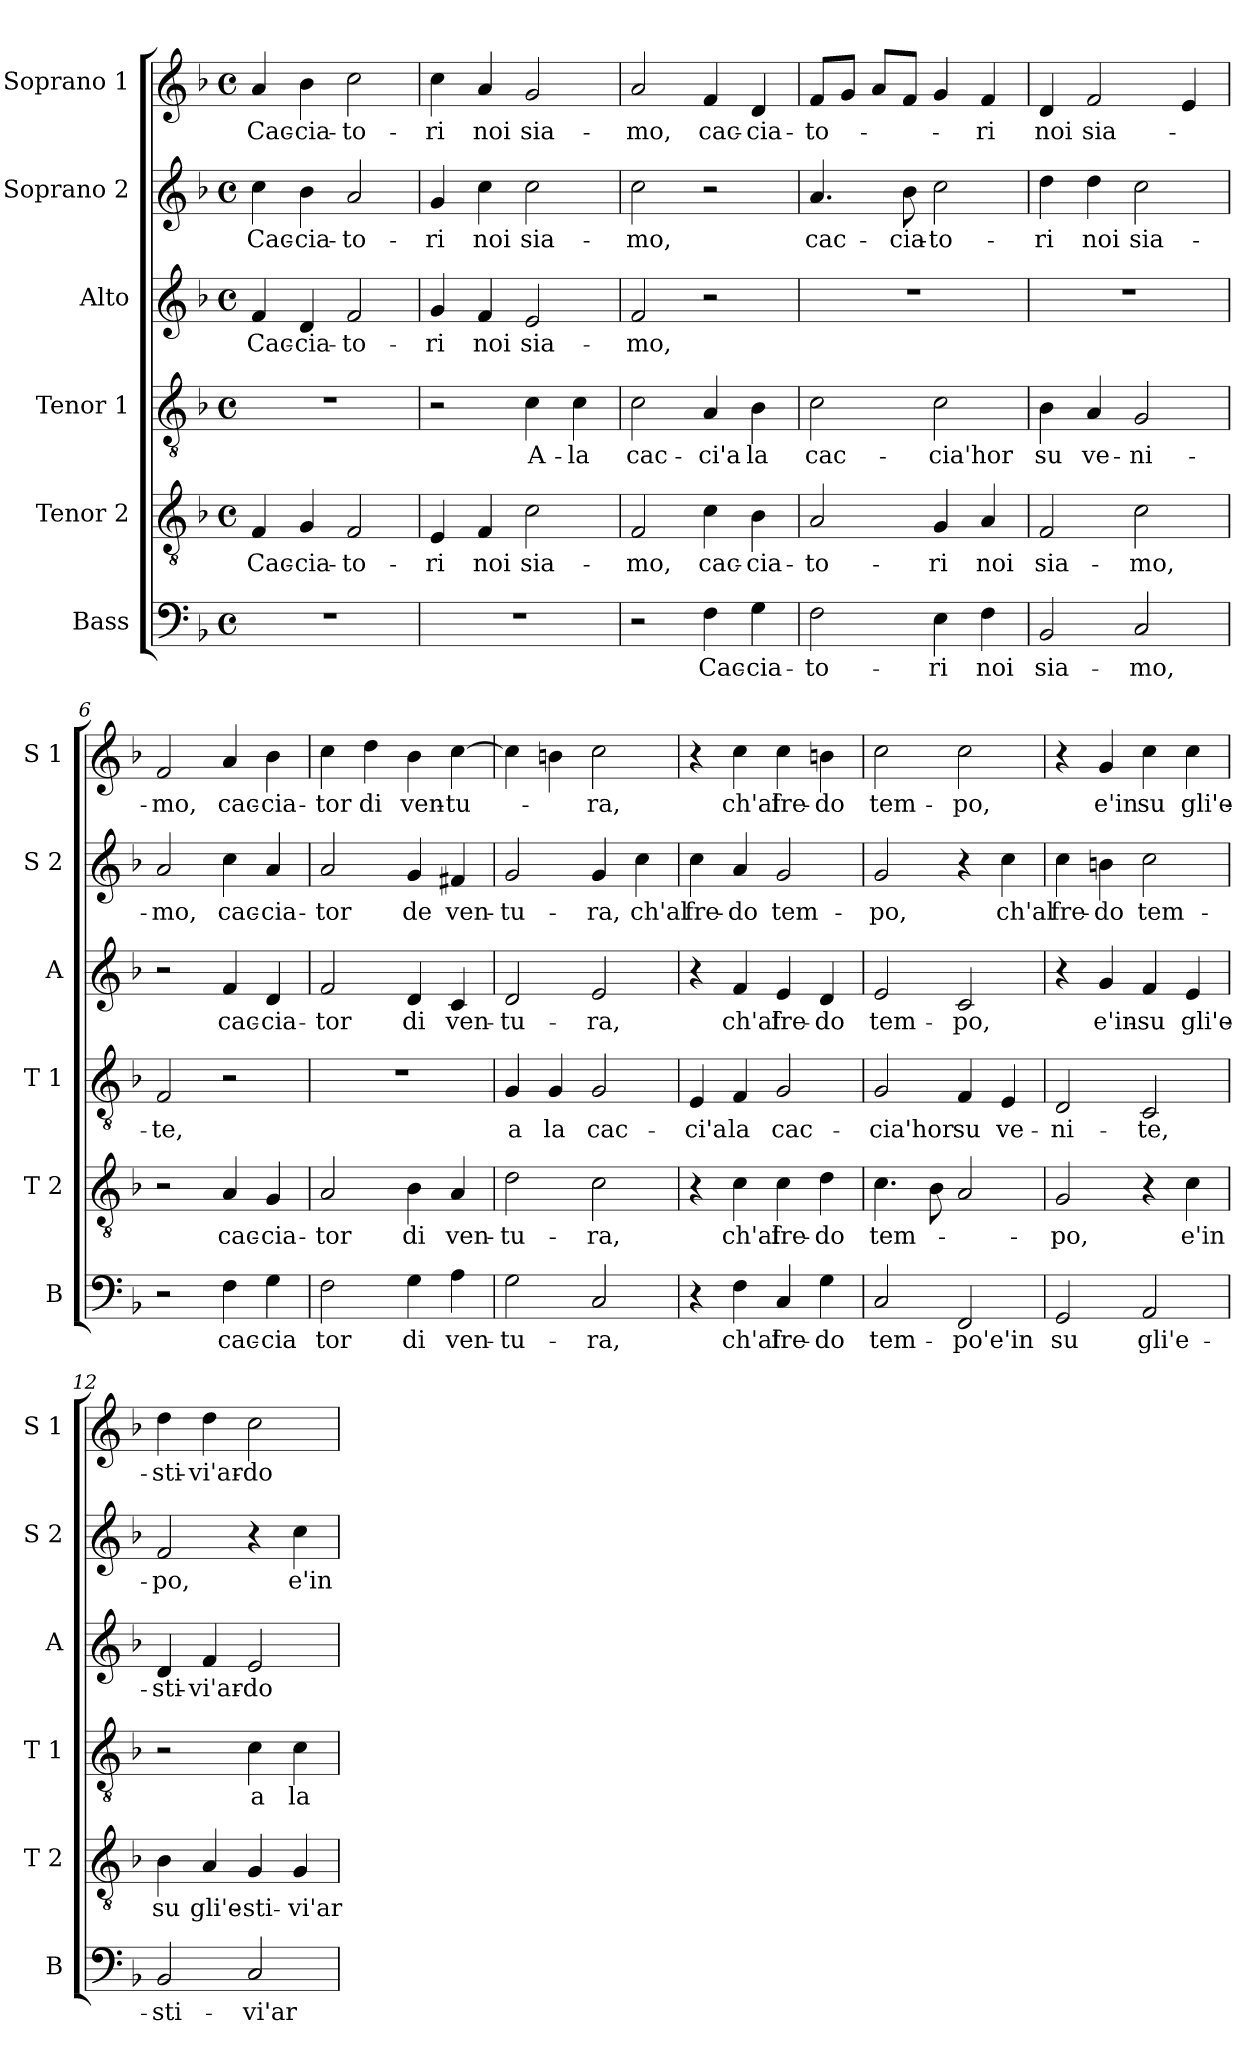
**kern	**text	**kern	**text	**kern	**text	**kern	**text	**kern	**text	**kern	**text
*part6	*part6	*part5	*part5	*part4	*part4	*part3	*part3	*part2	*part2	*part1	*part1
*staff6	*staff6	*staff5	*staff5	*staff4	*staff4	*staff3	*staff3	*staff2	*staff2	*staff1	*staff1
*I"Bass	*	*I"Tenor 2	*	*I"Tenor 1	*	*I"Alto	*	*I"Soprano 2	*	*I"Soprano 1	*
*I'B	*	*I'T 2	*	*I'T 1	*	*I'A	*	*I'S 2	*	*I'S 1	*
*clefF4	*	*clefGv2	*	*clefGv2	*	*clefG2	*	*clefG2	*	*clefG2	*
*k[b-]	*	*k[b-]	*	*k[b-]	*	*k[b-]	*	*k[b-]	*	*k[b-]	*
*F:	*	*F:	*	*F:	*	*F:	*	*F:	*	*F:	*
*M4/4	*	*M4/4	*	*M4/4	*	*M4/4	*	*M4/4	*	*M4/4	*
*met(c)	*	*met(c)	*	*met(c)	*	*met(c)	*	*met(c)	*	*met(c)	*
=1	=1	=1	=1	=1	=1	=1	=1	=1	=1	=1	=1
!	!	!	!LO:LY:b	!	!	!	!LO:LY:b	!	!LO:LY:b	!	!LO:LY:b
1r	.	4F/	Cac-	1r	.	4f/	Cac-	4cc\	Cac-	4a/	Cac-
!	!	!	!LO:LY:b	!	!	!	!LO:LY:b	!	!LO:LY:b	!	!LO:LY:b
.	.	4G/	-cia-	.	.	4d/	-cia-	4b-\	-cia-	4b-\	-cia-
!	!	!	!LO:LY:b	!	!	!	!LO:LY:b	!	!LO:LY:b	!	!LO:LY:b
.	.	2F/	-to-	.	.	2f/	-to-	2a/	-to-	2cc\	-to-
=2	=2	=2	=2	=2	=2	=2	=2	=2	=2	=2	=2
!	!	!	!LO:LY:b	!	!	!	!LO:LY:b	!	!LO:LY:b	!	!LO:LY:b
1r	.	4E/	-ri	2r	.	4g/	-ri	4g/	-ri	4cc\	-ri
!	!	!	!LO:LY:b	!	!	!	!LO:LY:b	!	!LO:LY:b	!	!LO:LY:b
.	.	4F/	noi	.	.	4f/	noi	4cc\	noi	4a/	noi
!	!	!	!LO:LY:b	!	!LO:LY:b	!	!LO:LY:b	!	!LO:LY:b	!	!LO:LY:b
.	.	2c\	sia-	4c\	A-	2e/	sia-	2cc\	sia-	2g/	sia-
!	!	!	!	!	!LO:LY:b	!	!	!	!	!	!
.	.	.	.	4c\	-la	.	.	.	.	.	.
=3	=3	=3	=3	=3	=3	=3	=3	=3	=3	=3	=3
!	!	!	!LO:LY:b	!	!LO:LY:b	!	!LO:LY:b	!	!LO:LY:b	!	!LO:LY:b
2r	.	2F/	-mo,	2c\	cac-	2f/	-mo,	2cc\	-mo,	2a/	-mo,
!	!LO:LY:b	!	!LO:LY:b	!	!LO:LY:b	!	!	!	!	!	!LO:LY:b
4F\	Cac-	4c\	cac-	4A/	-ci'a	2r	.	2r	.	4f/	cac-
!	!LO:LY:b	!	!LO:LY:b	!	!LO:LY:b	!	!	!	!	!	!LO:LY:b
4G\	-cia-	4B-\	-cia-	4B-\	la	.	.	.	.	4d/	-cia-
=4	=4	=4	=4	=4	=4	=4	=4	=4	=4	=4	=4
!	!LO:LY:b	!	!LO:LY:b	!	!LO:LY:b	!	!	!	!LO:LY:b	!	!LO:LY:b
2F\	-to-	2A/	-to-	2c\	cac-	1r	.	4.a/	cac-	8f/L	-to-
.	.	.	.	.	.	.	.	.	.	8g/J	.
.	.	.	.	.	.	.	.	.	.	8a/L	.
!	!	!	!	!	!	!	!	!	!LO:LY:b	!	!
.	.	.	.	.	.	.	.	8b-\	-cia-	8f/J	.
!	!LO:LY:b	!	!LO:LY:b	!	!LO:LY:b	!	!	!	!LO:LY:b	!	!
4E\	-ri	4G/	-ri	2c\	-cia'hor	.	.	2cc\	-to-	4g/	.
!	!LO:LY:b	!	!LO:LY:b	!	!	!	!	!	!	!	!LO:LY:b
4F\	noi	4A/	noi	.	.	.	.	.	.	4f/	-ri
=5	=5	=5	=5	=5	=5	=5	=5	=5	=5	=5	=5
!	!LO:LY:b	!	!LO:LY:b	!	!LO:LY:b	!	!	!	!LO:LY:b	!	!LO:LY:b
2BB-/	sia-	2F/	sia-	4B-\	su	1r	.	4dd\	-ri	4d/	noi
!	!	!	!	!	!LO:LY:b	!	!	!	!LO:LY:b	!	!LO:LY:b
.	.	.	.	4A/	ve-	.	.	4dd\	noi	2f/	sia-
!	!LO:LY:b	!	!LO:LY:b	!	!LO:LY:b	!	!	!	!LO:LY:b	!	!
2C/	-mo,	2c\	-mo,	2G/	-ni-	.	.	2cc\	sia-	.	.
.	.	.	.	.	.	.	.	.	.	4e/	.
=6	=6	=6	=6	=6	=6	=6	=6	=6	=6	=6	=6
!	!	!	!	!	!LO:LY:b	!	!	!	!LO:LY:b	!	!LO:LY:b
2r	.	2r	.	2F/	-te,	2r	.	2a/	-mo,	2f/	-mo,
!	!LO:LY:b	!	!LO:LY:b	!	!	!	!LO:LY:b	!	!LO:LY:b	!	!LO:LY:b
4F\	cac-	4A/	cac-	2r	.	4f/	cac-	4cc\	cac-	4a/	cac-
!	!LO:LY:b	!	!LO:LY:b	!	!	!	!LO:LY:b	!	!LO:LY:b	!	!LO:LY:b
4G\	-cia	4G/	-cia-	.	.	4d/	-cia-	4a/	-cia-	4b-\	-cia-
!!LO:LB:g=z
=7	=7	=7	=7	=7	=7	=7	=7	=7	=7	=7	=7
!	!LO:LY:b	!	!LO:LY:b	!	!	!	!LO:LY:b	!	!LO:LY:b	!	!LO:LY:b
2F\	tor	2A/	-tor	1r	.	2f/	-tor	2a/	-tor	4cc\	-tor
!	!	!	!	!	!	!	!	!	!	!	!LO:LY:b
.	.	.	.	.	.	.	.	.	.	4dd\	di
!	!LO:LY:b	!	!LO:LY:b	!	!	!	!LO:LY:b	!	!LO:LY:b	!	!LO:LY:b
4G\	di	4B-\	di	.	.	4d/	di	4g/	de	4b-\	ven-
!	!LO:LY:b	!	!LO:LY:b	!	!	!	!LO:LY:b	!	!LO:LY:b	!	!LO:LY:b
4A\	ven-	4A/	ven-	.	.	4c/	ven-	4f#X/	ven-	[4cc\	-tu-
=8	=8	=8	=8	=8	=8	=8	=8	=8	=8	=8	=8
!	!LO:LY:b	!	!LO:LY:b	!	!LO:LY:b	!	!LO:LY:b	!	!LO:LY:b	!	!
2G\	-tu-	2d\	-tu-	4G/	a	2d/	-tu-	2g/	-tu-	4cc\]	.
!	!	!	!	!	!LO:LY:b	!	!	!	!	!	!
.	.	.	.	4G/	la	.	.	.	.	4bn\	.
!	!LO:LY:b	!	!LO:LY:b	!	!LO:LY:b	!	!LO:LY:b	!	!LO:LY:b	!	!LO:LY:b
2C/	-ra,	2c\	-ra,	2G/	cac-	2e/	-ra,	4g/	-ra,	2cc\	-ra,
!	!	!	!	!	!	!	!	!	!LO:LY:b	!	!
.	.	.	.	.	.	.	.	4cc\	ch'al	.	.
=9	=9	=9	=9	=9	=9	=9	=9	=9	=9	=9	=9
!	!	!	!	!	!LO:LY:b	!	!	!	!LO:LY:b	!	!
4r	.	4r	.	4E/	-ci'a	4r	.	4cc\	fre-	4r	.
!	!LO:LY:b	!	!LO:LY:b	!	!LO:LY:b	!	!LO:LY:b	!	!LO:LY:b	!	!LO:LY:b
4F\	ch'al	4c\	ch'al	4F/	la	4f/	ch'al	4a/	-do	4cc\	ch'al
!	!LO:LY:b	!	!LO:LY:b	!	!LO:LY:b	!	!LO:LY:b	!	!LO:LY:b	!	!LO:LY:b
4C/	fre-	4c\	fre-	2G/	cac-	4e/	fre-	2g/	tem-	4cc\	fre-
!	!LO:LY:b	!	!LO:LY:b	!	!	!	!LO:LY:b	!	!	!	!LO:LY:b
4G\	-do	4d\	-do	.	.	4d/	-do	.	.	4bn\	-do
=10	=10	=10	=10	=10	=10	=10	=10	=10	=10	=10	=10
!	!LO:LY:b	!	!LO:LY:b	!	!LO:LY:b	!	!LO:LY:b	!	!LO:LY:b	!	!LO:LY:b
2C/	tem-	4.c\	tem-	2G/	-cia'hor	2e/	tem-	2g/	-po,	2cc\	tem-
.	.	8B-\	.	.	.	.	.	.	.	.	.
!	!LO:LY:b	!	!	!	!LO:LY:b	!	!LO:LY:b	!	!	!	!LO:LY:b
2FF/	-po'e'in	2A/	.	4F/	su	2c/	-po,	4r	.	2cc\	-po,
!	!	!	!	!	!LO:LY:b	!	!	!	!LO:LY:b	!	!
.	.	.	.	4E/	ve-	.	.	4cc\	ch'al	.	.
=11	=11	=11	=11	=11	=11	=11	=11	=11	=11	=11	=11
!	!LO:LY:b	!	!LO:LY:b	!	!LO:LY:b	!	!	!	!LO:LY:b	!	!
2GG/	su	2G/	-po,	2D/	-ni-	4r	.	4cc\	fre-	4r	.
!	!	!	!	!	!	!	!LO:LY:b	!	!LO:LY:b	!	!LO:LY:b
.	.	.	.	.	.	4g/	e'in-	4bn\	-do	4g/	e'in
!	!LO:LY:b	!	!	!	!LO:LY:b	!	!LO:LY:b	!	!LO:LY:b	!	!LO:LY:b
2AA/	gli'e-	4r	.	2C/	-te,	4f/	-su	2cc\	tem-	4cc\	su
!	!	!	!LO:LY:b	!	!	!	!LO:LY:b	!	!	!	!LO:LY:b
.	.	4c\	e'in	.	.	4e/	gli'e-	.	.	4cc\	gli'e-
=12	=12	=12	=12	=12	=12	=12	=12	=12	=12	=12	=12
!	!LO:LY:b	!	!LO:LY:b	!	!	!	!LO:LY:b	!	!LO:LY:b	!	!LO:LY:b
2BB-/	-sti-	4B-\	su	2r	.	4d/	-sti-	2f/	-po,	4dd\	-sti-
!	!	!	!LO:LY:b	!	!	!	!LO:LY:b	!	!	!	!LO:LY:b
.	.	4A/	gli'e-	.	.	4f/	-vi'ar-	.	.	4dd\	-vi'ar-
!	!LO:LY:b	!	!LO:LY:b	!	!LO:LY:b	!	!LO:LY:b	!	!	!	!LO:LY:b
2C/	-vi'ar-	4G/	-sti-	4c\	a	2e/	-do-	4r	.	2cc\	-do-
!	!	!	!LO:LY:b	!	!LO:LY:b	!	!	!	!LO:LY:b	!	!
.	.	4G/	-vi'ar-	4c\	la	.	.	4cc\	e'in	.	.
=	=	=	=	=	=	=	=	=	=	=	=
*-	*-	*-	*-	*-	*-	*-	*-	*-	*-	*-	*-
